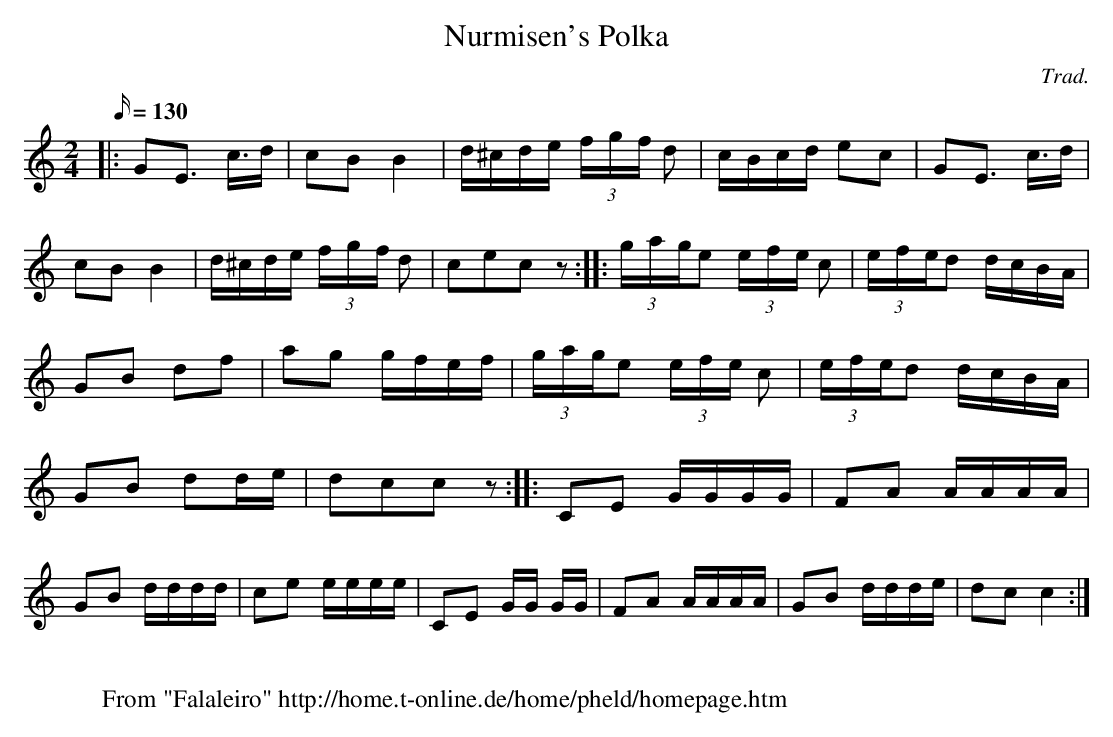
X:1
T:Nurmisen's Polka
M:2/4
L:1/16
Q:130
C:Trad.
K:CMajor
|:G2E2 >c3d| c2B2 B4|d^cde (3 f-g-f d2|cBcd e2c2|G2E2 >c3d|c2B2 B4|\
d^cde (3 f-g-f d2|c2e2c2 z2:|:(3g-a-ge2 (3e-f-e c2|(3e-f-ed2 dcBA|\
G2B2 d2f2|a2g2 gfef|(3g-a-ge2 (3e-f-e c2|(3e-f-ed2 dcBA|G2B2 d2de|\
d2c2c2z2:|:C2E2 GGGG|F2A2 AAAA| G2B2 dddd|c2e2 eeee| C2E2 GG GG|\
F2A2 AAAA|G2B2 ddde| d2c2 c4:|
W:
W: From "Falaleiro" http://home.t-online.de/home/pheld/homepage.htm
